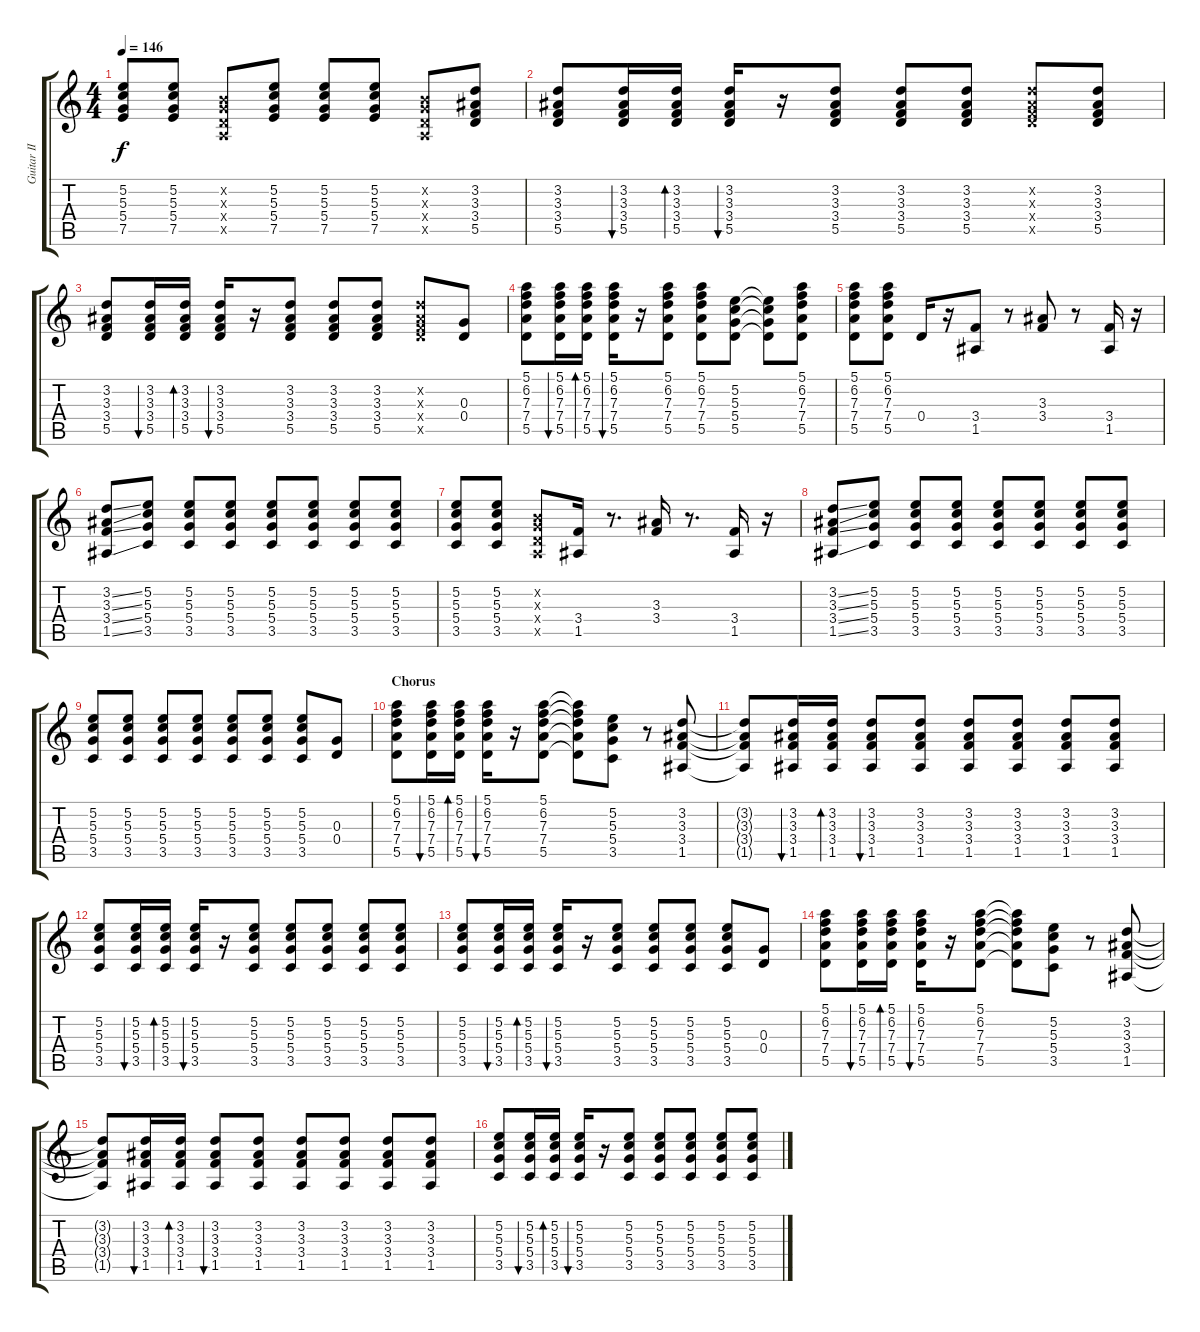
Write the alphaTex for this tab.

\track ("Guitar II" "Guitar II") {instrument electricguitarjazz}
\staff {score tabs}
\tuning (E4 B3 G3 D3 A2 E2) {hide}
\ts (4 4)
\tempo 146
\clef g2
\ks c
(5.2 5.3 5.4 7.5).8{dy f} (5.2 5.3 5.4 7.5).8 (0.2{x} 0.3{x} 0.4{x} 0.5{x}).8 (5.2 5.3 5.4 7.5).8 (5.2 5.3 5.4 7.5).8 (5.2 5.3 5.4 7.5).8 (0.2{x} 0.3{x} 0.4{x} 0.5{x}).8 (3.2 3.3 3.4 5.5).8 |
(3.2 3.3 3.4 5.5).8 (3.2 3.3 3.4 5.5).16{bu 120} (3.2 3.3 3.4 5.5).16{bd 120} (3.2 3.3 3.4 5.5).16{bu 120} r.16 (3.2 3.3 3.4 5.5).8 (3.2 3.3 3.4 5.5).8 (3.2 3.3 3.4 5.5).8 (3.2{x} 3.3{x} 3.4{x} 5.5{x}).8 (3.2 3.3 3.4 5.5).8 |
(3.2 3.3 3.4 5.5).8 (3.2 3.3 3.4 5.5).16{bu 120} (3.2 3.3 3.4 5.5).16{bd 120} (3.2 3.3 3.4 5.5).16{bu 120} r.16 (3.2 3.3 3.4 5.5).8 (3.2 3.3 3.4 5.5).8 (3.2 3.3 3.4 5.5).8 (3.2{x} 3.3{x} 3.4{x} 5.5{x}).8 (0.3 0.4).8 |
(5.1 6.2 7.3 7.4 5.5).8 (5.1 6.2 7.3 7.4 5.5).16{bu 120} (5.1 6.2 7.3 7.4 5.5).16{bd 120} (5.1 6.2 7.3 7.4 5.5).16{bu 120} r.16 (5.1 6.2 7.3 7.4 5.5).8 (5.1 6.2 7.3 7.4 5.5).8 (5.2 5.3 5.4 5.5).8 (5.2{t} 5.3{t} 5.4{t} 5.5{t}).8 (5.1 6.2 7.3 7.4 5.5).8 |
(5.1 6.2 7.3 7.4 5.5).8 (5.1 6.2 7.3 7.4 5.5).8 0.4.16 r.16 (3.4 1.5).8 r.8 (3.3 3.4).8 r.8 (3.4 1.5).16 r.16 |
(3.2{ss} 3.3{ss} 3.4{ss} 1.5{ss}).8 (5.2 5.3 5.4 3.5).8 (5.2 5.3 5.4 3.5).8 (5.2 5.3 5.4 3.5).8 (5.2 5.3 5.4 3.5).8 (5.2 5.3 5.4 3.5).8 (5.2 5.3 5.4 3.5).8 (5.2 5.3 5.4 3.5).8 |
(5.2 5.3 5.4 3.5).8 (5.2 5.3 5.4 3.5).8 (0.2{x} 0.3{x} 0.4{x} 0.5{x}).8 (3.4 1.5).16 r.8{d} (3.3 3.4).16 r.8{d} (3.4 1.5).16 r.16 |
(3.2{ss} 3.3{ss} 3.4{ss} 1.5{ss}).8 (5.2 5.3 5.4 3.5).8 (5.2 5.3 5.4 3.5).8 (5.2 5.3 5.4 3.5).8 (5.2 5.3 5.4 3.5).8 (5.2 5.3 5.4 3.5).8 (5.2 5.3 5.4 3.5).8 (5.2 5.3 5.4 3.5).8 |
(5.2 5.3 5.4 3.5).8 (5.2 5.3 5.4 3.5).8 (5.2 5.3 5.4 3.5).8 (5.2 5.3 5.4 3.5).8 (5.2 5.3 5.4 3.5).8 (5.2 5.3 5.4 3.5).8 (5.2 5.3 5.4 3.5).8 (0.3 0.4).8 |
\section ("" "Chorus")
(5.1 6.2 7.3 7.4 5.5).8 (5.1 6.2 7.3 7.4 5.5).16{bu 120} (5.1 6.2 7.3 7.4 5.5).16{bd 120} (5.1 6.2 7.3 7.4 5.5).16{bu 120} r.16 (5.1 6.2 7.3 7.4 5.5).8 (5.1{t} 6.2{t} 7.3{t} 7.4{t} 5.5{t}).8 (5.2 5.3 5.4 3.5).8 r.8 (3.2 3.3 3.4 1.5).8 |
(3.2{t} 3.3{t} 3.4{t} 1.5{t}).8 (3.2 3.3 3.4 1.5).16{bu 120} (3.2 3.3 3.4 1.5).16{bd 120} (3.2 3.3 3.4 1.5).8{bu 120} (3.2 3.3 3.4 1.5).8 (3.2 3.3 3.4 1.5).8 (3.2 3.3 3.4 1.5).8 (3.2 3.3 3.4 1.5).8 (3.2 3.3 3.4 1.5).8 |
(5.2 5.3 5.4 3.5).8 (5.2 5.3 5.4 3.5).16{bu 120} (5.2 5.3 5.4 3.5).16{bd 120} (5.2 5.3 5.4 3.5).16{bu 120} r.16 (5.2 5.3 5.4 3.5).8 (5.2 5.3 5.4 3.5).8 (5.2 5.3 5.4 3.5).8 (5.2 5.3 5.4 3.5).8 (5.2 5.3 5.4 3.5).8 |
(5.2 5.3 5.4 3.5).8 (5.2 5.3 5.4 3.5).16{bu 120} (5.2 5.3 5.4 3.5).16{bd 120} (5.2 5.3 5.4 3.5).16{bu 120} r.16 (5.2 5.3 5.4 3.5).8 (5.2 5.3 5.4 3.5).8 (5.2 5.3 5.4 3.5).8 (5.2 5.3 5.4 3.5).8 (0.3 0.4).8 |
(5.1 6.2 7.3 7.4 5.5).8 (5.1 6.2 7.3 7.4 5.5).16{bu 120} (5.1 6.2 7.3 7.4 5.5).16{bd 120} (5.1 6.2 7.3 7.4 5.5).16{bu 120} r.16 (5.1 6.2 7.3 7.4 5.5).8 (5.1{t} 6.2{t} 7.3{t} 7.4{t} 5.5{t}).8 (5.2 5.3 5.4 3.5).8 r.8 (3.2 3.3 3.4 1.5).8 |
(3.2{t} 3.3{t} 3.4{t} 1.5{t}).8 (3.2 3.3 3.4 1.5).16{bu 120} (3.2 3.3 3.4 1.5).16{bd 120} (3.2 3.3 3.4 1.5).8{bu 120} (3.2 3.3 3.4 1.5).8 (3.2 3.3 3.4 1.5).8 (3.2 3.3 3.4 1.5).8 (3.2 3.3 3.4 1.5).8 (3.2 3.3 3.4 1.5).8 |
(5.2 5.3 5.4 3.5).8 (5.2 5.3 5.4 3.5).16{bu 120} (5.2 5.3 5.4 3.5).16{bd 120} (5.2 5.3 5.4 3.5).16{bu 120} r.16 (5.2 5.3 5.4 3.5).8 (5.2 5.3 5.4 3.5).8 (5.2 5.3 5.4 3.5).8 (5.2 5.3 5.4 3.5).8 (5.2 5.3 5.4 3.5).8
